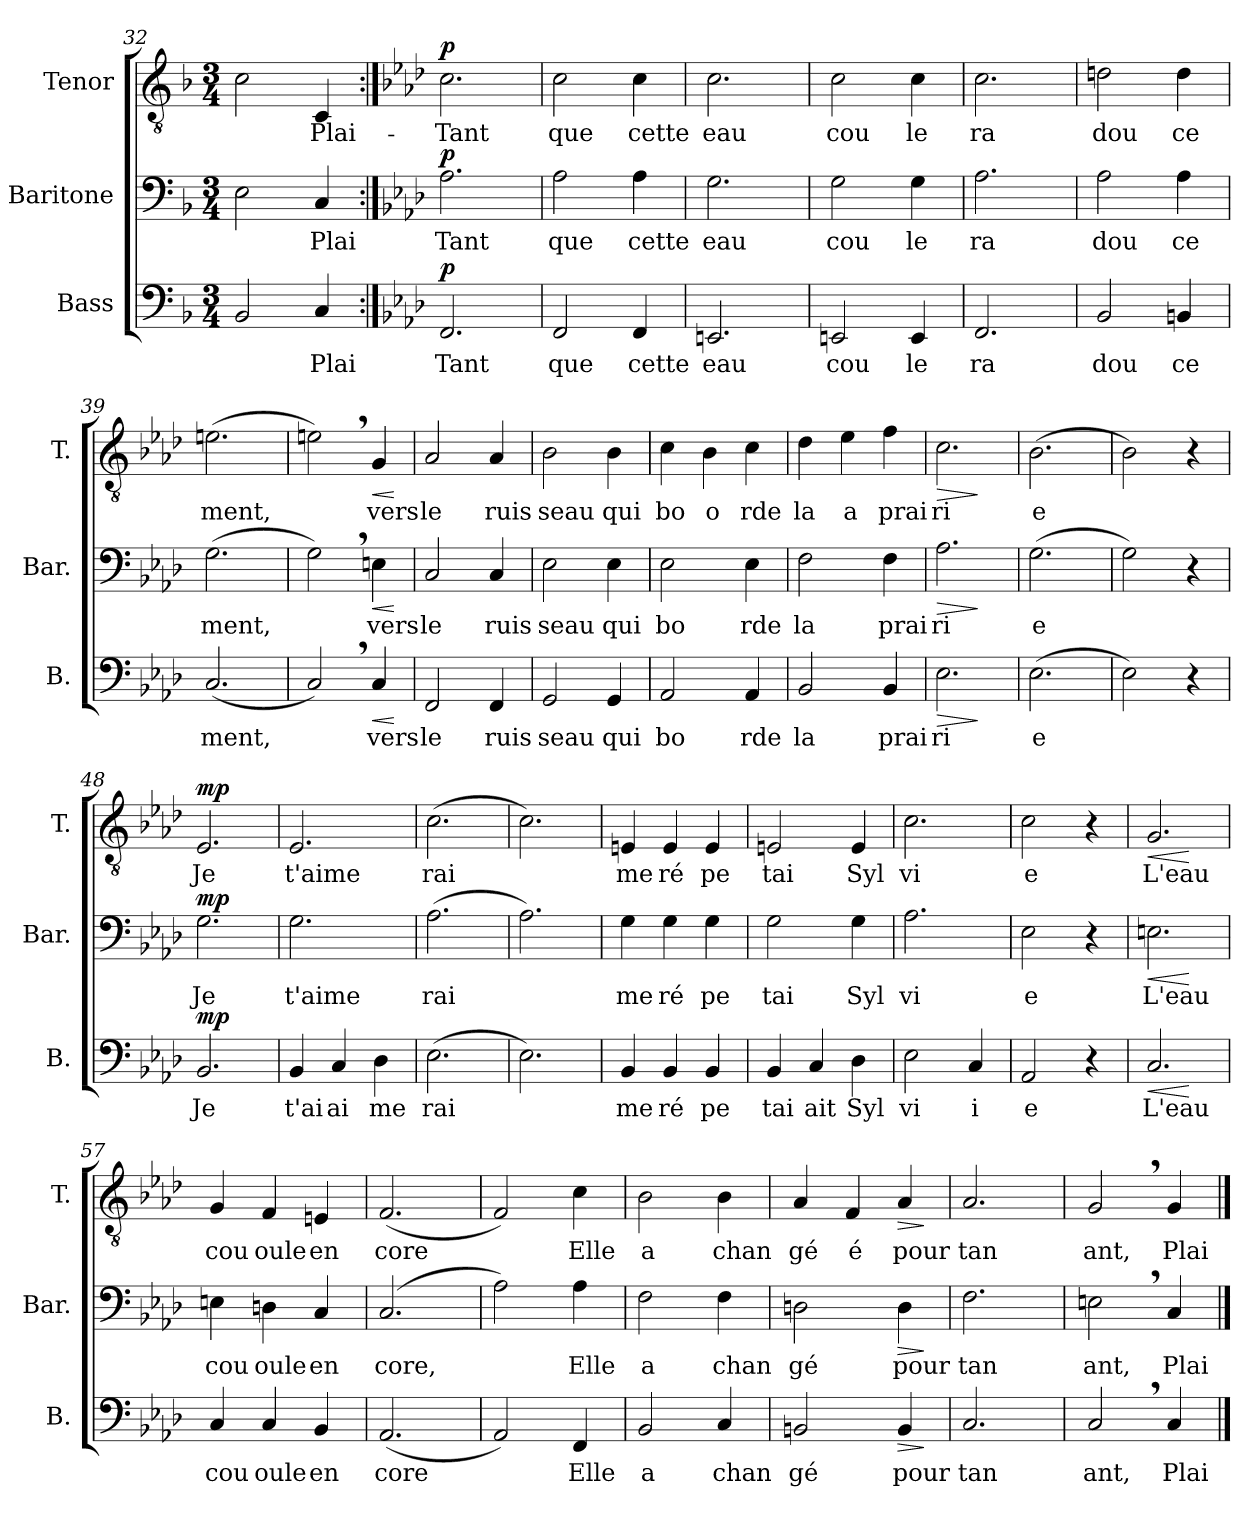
**kern	**text	**dynam	**kern	**text	**dynam	**kern	**text	**dynam
*part3	*part3	*part3	*part2	*part2	*part2	*part1	*part1	*part1
*staff3	*staff3	*staff3	*staff2	*staff2	*staff2	*staff1	*staff1	*staff1
*I"Bass	*	*	*I"Baritone	*	*	*I"Tenor	*	*
*I'B.	*	*	*I'Bar.	*	*	*I'T.	*	*
*clefF4	*	*	*clefF4	*	*	*clefGv2	*	*
*k[b-]	*	*	*k[b-]	*	*	*k[b-]	*	*
*M3/4	*	*	*M3/4	*	*	*M3/4	*	*
=32	=32	=32	=32	=32	=32	=32	=32	=32
2BB-/	.	.	2E\	.	.	2c\	.	.
!	!LO:LY:b	!	!	!LO:LY:b	!	!	!LO:LY:b	!
4C/	Plai	.	4C/	Plai	.	4C/	Plai-	.
=33:|!	=33:|!	=33:|!	=33:|!	=33:|!	=33:|!	=33:|!	=33:|!	=33:|!
*k[b-e-a-d-]	*	*	*k[b-e-a-d-]	*	*	*k[b-e-a-d-]	*	*
!	!LO:LY:b	!LO:DY:b	!	!LO:LY:b	!LO:DY:b	!	!LO:LY:b	!LO:DY:b
2.FF/	Tant	p	2.A-\	Tant	p	2.c\	Tant	p
=34	=34	=34	=34	=34	=34	=34	=34	=34
!	!LO:LY:b	!	!	!LO:LY:b	!	!	!LO:LY:b	!
2FF/	que	.	2A-\	que	.	2c\	que	.
!	!LO:LY:b	!	!	!LO:LY:b	!	!	!LO:LY:b	!
4FF/	cette	.	4A-\	cette	.	4c\	cette	.
!!LO:PB:g=z
=35	=35	=35	=35	=35	=35	=35	=35	=35
!	!LO:LY:b	!	!	!LO:LY:b	!	!	!LO:LY:b	!
2.EEn/	eau	.	2.G\	eau	.	2.c\	eau	.
=36	=36	=36	=36	=36	=36	=36	=36	=36
!	!LO:LY:b	!	!	!LO:LY:b	!	!	!LO:LY:b	!
2EEn/	cou	.	2G\	cou	.	2c\	cou	.
!	!LO:LY:b	!	!	!LO:LY:b	!	!	!LO:LY:b	!
4EE/	le	.	4G\	le	.	4c\	le	.
=37	=37	=37	=37	=37	=37	=37	=37	=37
!	!LO:LY:b	!	!	!LO:LY:b	!	!	!LO:LY:b	!
2.FF/	ra	.	2.A-\	ra	.	2.c\	ra	.
=38	=38	=38	=38	=38	=38	=38	=38	=38
!	!LO:LY:b	!	!	!LO:LY:b	!	!	!LO:LY:b	!
2BB-/	dou	.	2A-\	dou	.	2dn\	dou	.
!	!LO:LY:b	!	!	!LO:LY:b	!	!	!LO:LY:b	!
4BBn/	ce	.	4A-\	ce	.	4d\	ce	.
=39	=39	=39	=39	=39	=39	=39	=39	=39
!	!LO:LY:b	!	!	!LO:LY:b	!	!	!LO:LY:b	!
(<2.C/	ment,	.	(>2.G\	ment,	.	(>2.en\	ment,	.
=40	=40	=40	=40	=40	=40	=40	=40	=40
2C,/)	.	.	2G,\)	.	.	2en,\)	.	.
!	!LO:LY:b	!LO:HP:b	!	!LO:LY:b	!LO:HP:b	!	!LO:LY:b	!LO:HP:b
4C/	vers	<	4En\	vers	<	4G/	vers	<
.	.	[	.	.	[	.	.	[
=41	=41	=41	=41	=41	=41	=41	=41	=41
!	!LO:LY:b	!	!	!LO:LY:b	!	!	!LO:LY:b	!
2FF/	le	.	2C/	le	.	2A-/	le	.
!	!LO:LY:b	!	!	!LO:LY:b	!	!	!LO:LY:b	!
4FF/	ruis	.	4C/	ruis	.	4A-/	ruis	.
=42	=42	=42	=42	=42	=42	=42	=42	=42
!	!LO:LY:b	!	!	!LO:LY:b	!	!	!LO:LY:b	!
2GG/	seau	.	2E-\	seau	.	2B-\	seau	.
!	!LO:LY:b	!	!	!LO:LY:b	!	!	!LO:LY:b	!
4GG/	qui	.	4E-\	qui	.	4B-\	qui	.
=43	=43	=43	=43	=43	=43	=43	=43	=43
!	!LO:LY:b	!	!	!LO:LY:b	!	!	!LO:LY:b	!
2AA-/	bo	.	2E-\	bo	.	4c\	bo	.
!	!	!	!	!	!	!	!LO:LY:b	!
.	.	.	.	.	.	4B-\	o	.
!	!LO:LY:b	!	!	!LO:LY:b	!	!	!LO:LY:b	!
4AA-/	rde	.	4E-\	rde	.	4c\	rde	.
=44	=44	=44	=44	=44	=44	=44	=44	=44
!	!LO:LY:b	!	!	!LO:LY:b	!	!	!LO:LY:b	!
2BB-/	la	.	2F\	la	.	4d-\	la	.
!	!	!	!	!	!	!	!LO:LY:b	!
.	.	.	.	.	.	4e-\	a	.
!	!LO:LY:b	!	!	!LO:LY:b	!	!	!LO:LY:b	!
4BB-/	prai	.	4F\	prai	.	4f\	prai	.
=45	=45	=45	=45	=45	=45	=45	=45	=45
!	!LO:LY:b	!LO:HP:b	!	!LO:LY:b	!LO:HP:b	!	!LO:LY:b	!LO:HP:b
2.E-\	ri	>	2.A-\	ri	>	2.c\	ri	>
.	.	]	.	.	]	.	.	]
=46	=46	=46	=46	=46	=46	=46	=46	=46
!	!LO:LY:b	!	!	!LO:LY:b	!	!	!LO:LY:b	!
(>2.E-\	e	.	(>2.G\	e	.	(>2.B-\	e	.
!!LO:LB:g=z
=47	=47	=47	=47	=47	=47	=47	=47	=47
2E-\)	.	.	2G\)	.	.	2B-\)	.	.
4r	.	.	4r	.	.	4r	.	.
=48	=48	=48	=48	=48	=48	=48	=48	=48
!	!LO:LY:b	!LO:DY:b	!	!LO:LY:b	!LO:DY:b	!	!LO:LY:b	!LO:DY:b
2.BB-/	Je	mp	2.G\	Je	mp	2.E-/	Je	mp
=49	=49	=49	=49	=49	=49	=49	=49	=49
!	!LO:LY:b	!	!	!LO:LY:b	!	!	!LO:LY:b	!
4BB-/	t'ai	.	2.G\	t'aime	.	2.E-/	t'aime	.
!	!LO:LY:b	!	!	!	!	!	!	!
4C/	ai	.	.	.	.	.	.	.
!	!LO:LY:b	!	!	!	!	!	!	!
4D-\	me	.	.	.	.	.	.	.
=50	=50	=50	=50	=50	=50	=50	=50	=50
!	!LO:LY:b	!	!	!LO:LY:b	!	!	!LO:LY:b	!
(>2.E-\	rai	.	(>2.A-\	rai	.	(>2.c\	rai	.
=51	=51	=51	=51	=51	=51	=51	=51	=51
2.E-\)	.	.	2.A-\)	.	.	2.c\)	.	.
=52	=52	=52	=52	=52	=52	=52	=52	=52
!	!LO:LY:b	!	!	!LO:LY:b	!	!	!LO:LY:b	!
4BB-/	me	.	4G\	me	.	4En/	me	.
!	!LO:LY:b	!	!	!LO:LY:b	!	!	!LO:LY:b	!
4BB-/	ré	.	4G\	ré	.	4E/	ré	.
!	!LO:LY:b	!	!	!LO:LY:b	!	!	!LO:LY:b	!
4BB-/	pe	.	4G\	pe	.	4E/	pe	.
=53	=53	=53	=53	=53	=53	=53	=53	=53
!	!LO:LY:b	!	!	!LO:LY:b	!	!	!LO:LY:b	!
4BB-/	tai	.	2G\	tai	.	2En/	tai	.
!	!LO:LY:b	!	!	!	!	!	!	!
4C/	ait	.	.	.	.	.	.	.
!	!LO:LY:b	!	!	!LO:LY:b	!	!	!LO:LY:b	!
4D-\	Syl	.	4G\	Syl	.	4E/	Syl	.
=54	=54	=54	=54	=54	=54	=54	=54	=54
!	!LO:LY:b	!	!	!LO:LY:b	!	!	!LO:LY:b	!
2E-\	vi	.	2.A-\	vi	.	2.c\	vi	.
!	!LO:LY:b	!	!	!	!	!	!	!
4C/	i	.	.	.	.	.	.	.
=55	=55	=55	=55	=55	=55	=55	=55	=55
!	!LO:LY:b	!	!	!LO:LY:b	!	!	!LO:LY:b	!
2AA-/	e	.	2E-\	e	.	2c\	e	.
4r	.	.	4r	.	.	4r	.	.
=56	=56	=56	=56	=56	=56	=56	=56	=56
!	!LO:LY:b	!LO:HP:b	!	!LO:LY:b	!LO:HP:b	!	!LO:LY:b	!LO:HP:b
2.C/	L'eau	<	2.En\	L'eau	<	2.G/	L'eau	<
.	.	[	.	.	[	.	.	[
=57	=57	=57	=57	=57	=57	=57	=57	=57
!	!LO:LY:b	!	!	!LO:LY:b	!	!	!LO:LY:b	!
4C/	cou	.	4En\	cou	.	4G/	cou	.
!	!LO:LY:b	!	!	!LO:LY:b	!	!	!LO:LY:b	!
4C/	oule	.	4Dn\	oule	.	4F/	oule	.
!	!LO:LY:b	!	!	!LO:LY:b	!	!	!LO:LY:b	!
4BB-/	en	.	4C/	en	.	4En/	en	.
=58	=58	=58	=58	=58	=58	=58	=58	=58
!	!LO:LY:b	!	!	!LO:LY:b	!	!	!LO:LY:b	!
(<2.AA-/	core	.	(<2.C/	core,	.	(<2.F/	core	.
!!LO:LB:g=z
=59	=59	=59	=59	=59	=59	=59	=59	=59
2AA-/)	.	.	2A-\)	.	.	2F/)	.	.
!	!LO:LY:b	!	!	!LO:LY:b	!	!	!LO:LY:b	!
4FF/	Elle	.	4A-\	Elle	.	4c\	Elle	.
=60	=60	=60	=60	=60	=60	=60	=60	=60
!	!LO:LY:b	!	!	!LO:LY:b	!	!	!LO:LY:b	!
2BB-/	a	.	2F\	a	.	2B-\	a	.
!	!LO:LY:b	!	!	!LO:LY:b	!	!	!LO:LY:b	!
4C/	chan	.	4F\	chan	.	4B-\	chan	.
=61	=61	=61	=61	=61	=61	=61	=61	=61
!	!LO:LY:b	!	!	!LO:LY:b	!	!	!LO:LY:b	!
2BBn/	gé	.	2Dn\	gé	.	4A-/	gé	.
!	!	!	!	!	!	!	!LO:LY:b	!
.	.	.	.	.	.	4F/	é	.
!	!LO:LY:b	!LO:HP:b	!	!LO:LY:b	!LO:HP:b	!	!LO:LY:b	!LO:HP:b
4BB/	pour	>	4D\	pour	>	4A-/	pour	>
.	.	]	.	.	]	.	.	]
=62	=62	=62	=62	=62	=62	=62	=62	=62
!	!LO:LY:b	!	!	!LO:LY:b	!	!	!LO:LY:b	!
2.C/	tan	.	2.F\	tan	.	2.A-/	tan	.
=63	=63	=63	=63	=63	=63	=63	=63	=63
!	!LO:LY:b	!	!	!LO:LY:b	!	!	!LO:LY:b	!
2C,/	ant,	.	2En,\	ant,	.	2G,/	ant,	.
!	!LO:LY:b	!	!	!LO:LY:b	!	!	!LO:LY:b	!
4C/	Plai	.	4C/	Plai	.	4G/	Plai	.
==	==	==	==	==	==	==	==	==
*-	*-	*-	*-	*-	*-	*-	*-	*-
